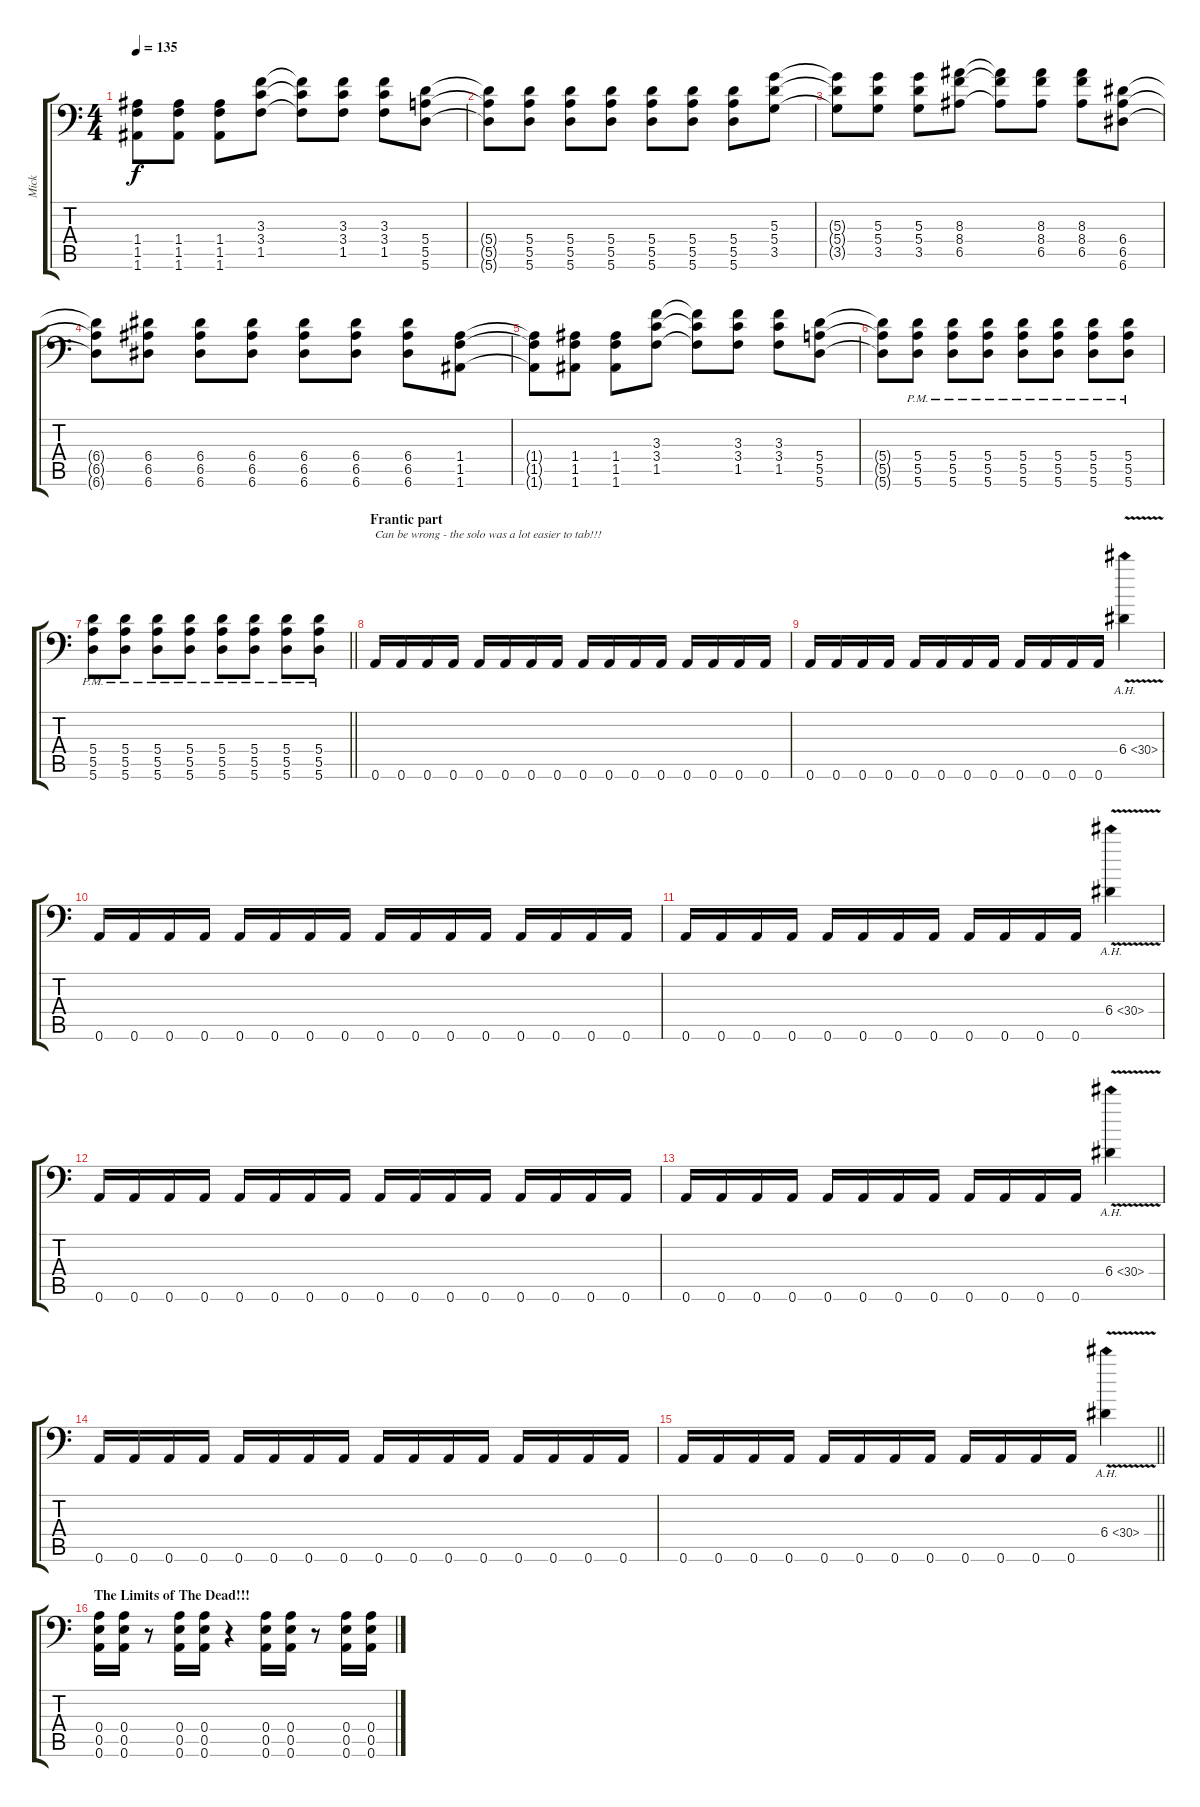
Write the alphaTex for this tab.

\track ("Mick" "Mick") {instrument distortionguitar}
\staff {score tabs}
\tuning (B3 Gb3 D3 A2 E2 A1) {hide}
\ts (4 4)
\tempo 135
\clef f4
\ks c
(1.4{t} 1.5{t} 1.6{t}).8{dy f} (1.4 1.5 1.6).8 (1.4 1.5 1.6).8 (3.3 3.4 1.5).8 (3.3{t} 3.4{t} 1.5{t}).8 (3.3 3.4 1.5).8 (3.3 3.4 1.5).8 (5.4 5.5 5.6).8 |
(5.4{t} 5.5{t} 5.6{t}).8 (5.4 5.5 5.6).8 (5.4 5.5 5.6).8 (5.4 5.5 5.6).8 (5.4 5.5 5.6).8 (5.4 5.5 5.6).8 (5.4 5.5 5.6).8 (5.3 5.4 3.5).8 |
(5.3{t} 5.4{t} 3.5{t}).8 (5.3 5.4 3.5).8 (5.3 5.4 3.5).8 (8.3 8.4 6.5).8 (8.3{t} 8.4{t} 6.5{t}).8 (8.3 8.4 6.5).8 (8.3 8.4 6.5).8 (6.4 6.5 6.6).8 |
(6.4{t} 6.5{t} 6.6{t}).8 (6.4 6.5 6.6).8 (6.4 6.5 6.6).8 (6.4 6.5 6.6).8 (6.4 6.5 6.6).8 (6.4 6.5 6.6).8 (6.4 6.5 6.6).8 (1.4 1.5 1.6).8 |
(1.4{t} 1.5{t} 1.6{t}).8 (1.4 1.5 1.6).8 (1.4 1.5 1.6).8 (3.3 3.4 1.5).8 (3.3{t} 3.4{t} 1.5{t}).8 (3.3 3.4 1.5).8 (3.3 3.4 1.5).8 (5.4 5.5 5.6).8 |
(5.4{t} 5.5{t} 5.6{t}).8 (5.4{pm} 5.5{pm} 5.6{pm}).8 (5.4{pm} 5.5{pm} 5.6{pm}).8 (5.4{pm} 5.5{pm} 5.6{pm}).8 (5.4{pm} 5.5{pm} 5.6{pm}).8 (5.4{pm} 5.5{pm} 5.6{pm}).8 (5.4{pm} 5.5{pm} 5.6{pm}).8 (5.4{pm} 5.5{pm} 5.6{pm}).8 |
\barLineRight lightlight
(5.4{pm} 5.5{pm} 5.6{pm}).8 (5.4{pm} 5.5{pm} 5.6{pm}).8 (5.4{pm} 5.5{pm} 5.6{pm}).8 (5.4{pm} 5.5{pm} 5.6{pm}).8 (5.4{pm} 5.5{pm} 5.6{pm}).8 (5.4{pm} 5.5{pm} 5.6{pm}).8 (5.4{pm} 5.5{pm} 5.6{pm}).8 (5.4{pm} 5.5{pm} 5.6{pm}).8 |
\section ("" "Frantic part")
0.6.16{txt "Can be wrong - the solo was a lot easier to tab!!!"} 0.6.16 0.6.16 0.6.16 0.6.16 0.6.16 0.6.16 0.6.16 0.6.16 0.6.16 0.6.16 0.6.16 0.6.16 0.6.16 0.6.16 0.6.16 |
0.6.16 0.6.16 0.6.16 0.6.16 0.6.16 0.6.16 0.6.16 0.6.16 0.6.16 0.6.16 0.6.16 0.6.16 6.4{ah 24 v}.4 |
0.6.16 0.6.16 0.6.16 0.6.16 0.6.16 0.6.16 0.6.16 0.6.16 0.6.16 0.6.16 0.6.16 0.6.16 0.6.16 0.6.16 0.6.16 0.6.16 |
0.6.16 0.6.16 0.6.16 0.6.16 0.6.16 0.6.16 0.6.16 0.6.16 0.6.16 0.6.16 0.6.16 0.6.16 6.4{ah 24 v}.4 |
0.6.16 0.6.16 0.6.16 0.6.16 0.6.16 0.6.16 0.6.16 0.6.16 0.6.16 0.6.16 0.6.16 0.6.16 0.6.16 0.6.16 0.6.16 0.6.16 |
0.6.16 0.6.16 0.6.16 0.6.16 0.6.16 0.6.16 0.6.16 0.6.16 0.6.16 0.6.16 0.6.16 0.6.16 6.4{ah 24 v}.4 |
0.6.16 0.6.16 0.6.16 0.6.16 0.6.16 0.6.16 0.6.16 0.6.16 0.6.16 0.6.16 0.6.16 0.6.16 0.6.16 0.6.16 0.6.16 0.6.16 |
\barLineRight lightlight
0.6.16 0.6.16 0.6.16 0.6.16 0.6.16 0.6.16 0.6.16 0.6.16 0.6.16 0.6.16 0.6.16 0.6.16 6.4{ah 24 v}.4 |
\section ("" "The Limits of The Dead!!!")
(0.4 0.5 0.6).16 (0.4 0.5 0.6).16 r.8 (0.4 0.5 0.6).16 (0.4 0.5 0.6).16 r.4 (0.4 0.5 0.6).16 (0.4 0.5 0.6).16 r.8 (0.4 0.5 0.6).16 (0.4 0.5 0.6).16
